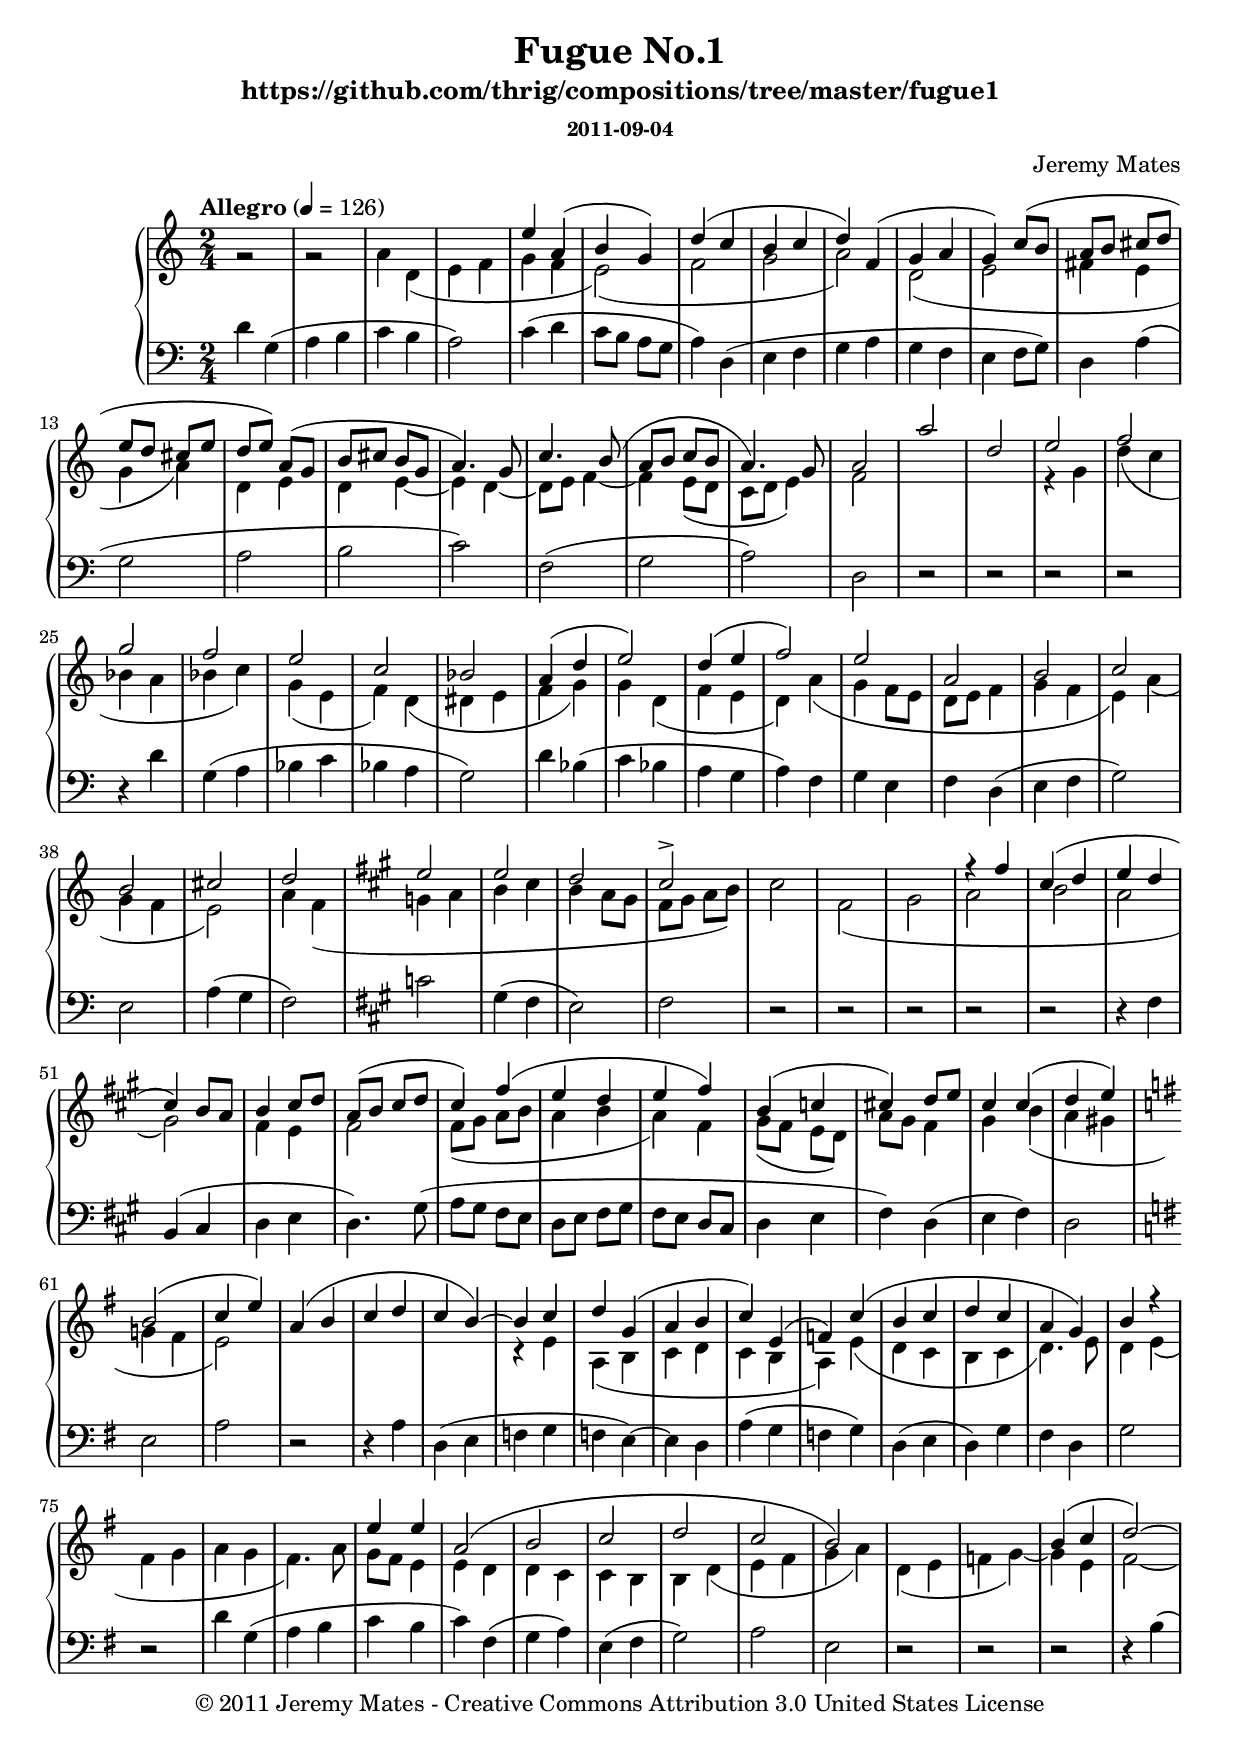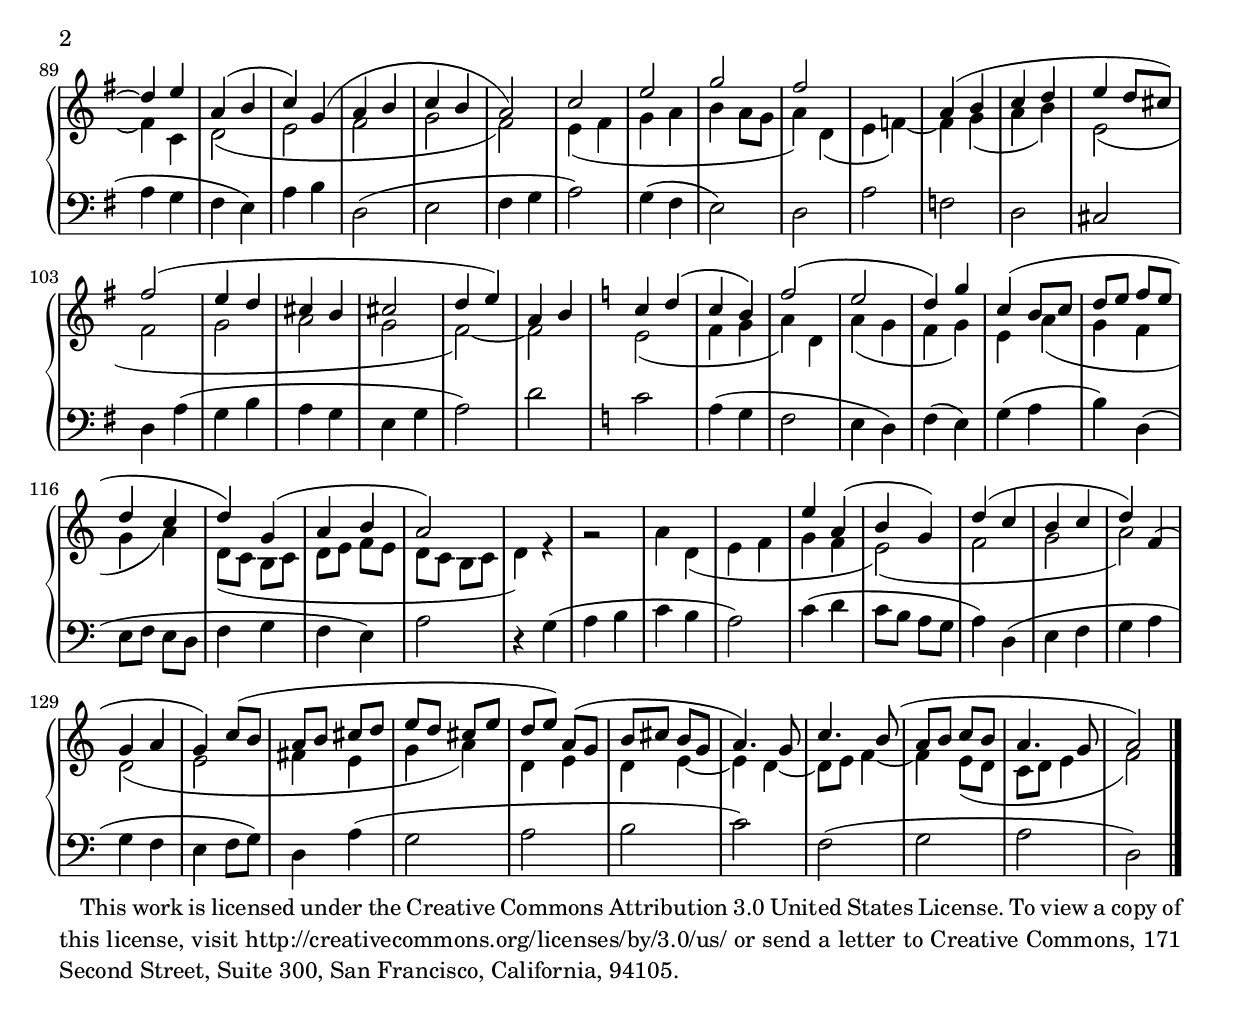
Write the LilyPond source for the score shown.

% LilyPond engraving system - http://www.lilypond.org/
%
% Fugue based on material from my invention no.1 plus study of
%
% http://www.amazon.com/Study-Fugue-Alfred-Mann/dp/0486254399
%
% and some time spent doing Counterpointer exercises:
%
% http://www.ars-nova.com/cp/
%
% MIDI playback assumes "Campbells Harpsichord tuned" SoundFont being used.

\version "2.14.0"

% http://www.mail-archive.com/lilypond-user@gnu.org/msg38823.html
\include "articulate.ly"

#(define-markup-list-command (paragraph layout props args) (markup-list?)
 (interpret-markup-list layout props
   (make-justified-lines-markup-list (cons (make-hspace-markup 2) args))))

\header {
  title = "Fugue No.1"
  subtitle = "https://github.com/thrig/compositions/tree/master/fugue1"
  subsubtitle = "2011-09-04"
  composer = "Jeremy Mates"
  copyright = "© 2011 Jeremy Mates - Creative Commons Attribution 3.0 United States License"
}

firstBitUpper = {
<< { \relative d'' {
  s2 |
  s2 |
  s2 |
  s2 |

  e4 a,( |
  b4 g) |
  d'4( c |
  b4 c |

  d4) f,( |
  g4 a |
  g4) c8( b |
  a8 b cis d |

  e8 d cis e |
  d8 e) a,( g |
  b8 cis b g |
  a4.) g8 |

  c4. b8( |
  a8 b c b |
  a4.) g8 |
  a2 |

} } \\ { \relative d' {

  g2\rest |  % otherwise rest placed in wacky position
  g2\rest |
  a4 d,( |
  e4 f |

  g4 f |
  e2)( |
  f2 |
  g2 |

  a2) |
  d,2( |
  e2 |
  fis4 e |

  g4 a) |
  d,4 e |
  d4 e~ |
  e4 d~ |

  d8 e f4~ |
  f4 e8( d |
  c8 d e4) |
  f2 |
} } >>
}

firstBitLower = \relative d' {
  d4 g,( |
  a4 b |
  c4 b |
  a2) |

  c4( d |
  c8 b a g |
  a4) d,( |
  e4 f |

  g4 a |
  g4 f |
  e4 f8 g) |
  d4 a'( |

  g2 |
  a2 |
  b2 |
  c2) |

  f,2( |
  g2 |
  a2) |
  d,2 |
}

secondBitUpper = {
<< { \relative a'' {
  a2 |
  d,2 |
  e2 |
  f2 |

  g2 |
  f2 |
  e2 |
  c2 |

  bes2 |
  a4( d |
  e2) |
  d4( e |

  f2) |
  e2 |
  a,2 |
  b2 |

  c2 |
  b2 |
  cis2 |
  d2 |

} } \\ { \relative d' {

  s2 |
  s2 |
  r4 g |
  d'4( c |

  bes4 a |
  bes4 c) |
  g4( e |
  f4) d( |

  dis4 e |
  f4 g) |
  g4 d( |
  f4 e |

  d4) a'4( |
  g4 f8 e |
  d8 e f4 |
  g4 f |

  e4) a( |
  g4 f |
  e2) |
  a4 f( |
} } >>
}

secondBitLower = \relative d' {
  r2 |
  r2 |
  r2 |
  r2 |

  r4 d |
  g,4( a |
  bes4 c |
  bes4 a |

  g2) |
  d'4 bes( |
  c4 bes |
  a4 g |

  a4) f |
  g4 e |
  f4 d( |
  e4 f |

  g2) |
  e2 |
  a4( g |
  f2) |
}

thirdBitUpper = {
  \key fis \minor

<< { \relative d'' {
  e2 |
  e2 |
  d2 |
  cis2-> |

  s2 |
  s2 |
  s2 |
  fis4\rest fis |

  cis4( d |
  e4 d |
  cis4) b8 a |
  b4 cis8 d |

  a8( b cis d |
  cis4) fis( |
  e4 d |
  e4 fis) |

  b,4( c |
  cis!4) d8 e |
  cis4 cis( |
  d4 e) |

} } \\ { \relative d' {
  g4 a |
  b4 cis |
  b4 a8 gis |
  fis8 gis a b) |

  cis2 |
  fis,2( |
  gis2 |
  a2 |

  b2 |
  a2 |
  gis2) |
  fis4 e |

  fis2 |
  fis8( gis a b |
  a4 b |
  a4) fis |

  gis8( fis e d) |
  a'8 gis fis4 |
  gis4 b4( |
  a4 gis! |

} } >>
}

thirdBitLower = \relative d' {
  \key fis \minor

  c2 |
  gis4( fis |
  e2) |
  fis2 |

  r2 |
  r2 |
  r2 |
  r2 |

  r2 |
  r4 fis4 |
  b,4( cis |
  d4 e |

  d4.) gis8( |
  a8 gis fis e |
  d8 e fis gis |
  fis8 e d cis |

  d4 e |
  fis4) d( |
  e4 fis) |
  d2 |
}

fourthBitUpper = {
  \key e \minor

<< { \relative d'' {
  b2( |
  c4 e4) |
  a,4( b |
  c4 d |

  c4 b~) |
  b4 c |
  d4 g,4( |
  a4 b |

  c4) e,( |
  f4) c'( |
  b c |
  d c |

  a4 g) |
  b4 r4 |
  s2 |
  s2 |

  s2 |
  e4 e |
  a,2( |
  b2 |

  c2 | 
  d2 | 
  c2 | 
  b2) |

} } \\ { \relative d' {
  g!4 fis |
  e2) |
  s2 |
  s2 |

  s2 |
  r4 e |
  a,4( b |
  c4 d |

  c4 b |
  a4) e'( |
  d4 c |
  b4 c |

  d4.) e8 |
  d4 e( |
  fis4 g |
  a4 g |

  fis4.) a8 |
  g8 fis e4 |
  e4 d |
  d4 c |

  c4 b |
  b4 d( |
  e4 fis |
  g4 a) |

} } >>
}

fourthBitLower = \relative d {
  \key e \minor

  e2 |
  a2 |
  r2 |
  r4 a |

  d,4( e |
  f4 g |
  f4 e~) |
  e4 d |

  a'4( g |
  f4 g) |
  d4( e |
  d4) g |

  fis4 d |
  g2 |
  r2 |
  d'4 g,( |

  a4 b |
  c4 b |
  c4) fis,( |
  g4 a) |

  e4( fis |
  g2) |
  a2 |
  e2 |
}

fifthBitUpper = {
<< { \relative d'' {
  s2 |
  s2 |
  b4( c |
  d2~)  |

  d4 e |
  a,4( b |
  c4) g( |
  a4 b |

  c4 b |
  a2) |
  c2 |
  e2 |

  g2 |
  fis2 |
  s2 |
  a,4( b |

  c d |
  e d8 cis) |
  fis2( |
  e4 d |

  cis4 b |
  cis2 |
  d4 e) |
  a,4 b |

} } \\ { \relative d' {
  d4( e  |
  f4 g~) |
  g4 e   |
  fis2~ |

  fis4 c |
  d2( |
  e2 |
  fis2 |

  g2 |
  fis2) |
  e4( fis |
  g4 a |

  b4 a8 g |
  a4) d,( |
  e4 f)~ |
  f4 g( |

  a4 b) |
  e,2( |
  fis2 |
  g2 |

  a2 |
  g2 |
  fis2)~ |
  fis2 |

} } >>
}

fifthBitLower = \relative d' {
  r2 |
  r2 |
  r2 |
  r4 b( |

  a4 g |
  fis4 e) | 
  a4 b | 
  d,2( | 

  e2 | 
  fis4 g | 
  a2) | 
  g4( fis | 

  e2) |
  d2 |
  a'2 |
  f2 |

  d2 |
  cis2 |
  d4 a'( |
  g4 b |

  a4 g |
  e4 g |
  a2) |
  d2 |
}

sixthBitUpper = {
  \key a \minor

<< { \relative d'' {
  c4 d( |
  c4 b) |
  f'2( |
  e2 |

  d4) g |
  c,4( b8 c |
  d8 e f e |
  d4 c4 |

  d4) g,( |
  a4 b |
  a2) |
  s2 |

  s2 |
  s2 |
  s2 |
  e'4 a,( |

  b4 g) |
  d'4( c |
  b4 c |
  d4) f,( |

  g4 a |
  g4) c8( b |
  a8 b cis d |
  e8 d cis e |

  d8 e) a,( g |
  b8 cis b g |
  a4.) g8 |
  c4. b8( |

  a8 b c b |
  a4. g8 |
  a2)

  \bar "|."

} } \\ { \relative d' {
  e2( |
  f4 g |
  a) d, |
  a'( g |

  f4 g) |
  e4 a( |
  g4 f |
  g4 a) |

  d,8( c b c |
  d8 e f e |
  d8 c b c |
  d4) r |

  g2\rest |
  a4 d,( |
  e4 f |
  g4 f |

  e2)( |
  f2 |
  g2 |
  a2) |

  d,2( |
  e2 |
  fis4 e |
  g4 a) |

  d,4 e |
  d4 e~ |
  e4 d~ |
  d8 e f4~ |

  f4 e8( d |
  c8 d e4 |
  f2)
  \bar "|."

} } >>
}

sixthBitLower = \relative d' {
  \key a \minor

  c2 |
  a4( g |
  f2 |
  e4 d) |

  f4( e) |
  g4( a |
  b4) d,( |
  e8 f e d |

  f4 g |
  f4 e) |
  a2 |
  r4 g( |

  a4 b |
  c4 b |
  a2) |
  c4( d |

  c8 b a g |
  a4) d,4( |
  e4 f |
  g4 a |

  g4 f |
  e4 f8 g) |
  d4 a'( |
  g2 |

  a2 |
  b2 |
  c2) |
  f,2( |

  g2 |
  a2 |
  d,2)
  \bar "|."
}

upper = {
  \clef treble
  \time 2/4
  \tempo "Allegro" 4=126

  \firstBitUpper
  \secondBitUpper
  \thirdBitUpper
  \fourthBitUpper
  \fifthBitUpper
  \sixthBitUpper
}

lower = {
  \clef bass

  \firstBitLower
  \secondBitLower
  \thirdBitLower
  \fourthBitLower
  \fifthBitLower
  \sixthBitLower
}

theMusic = {
  \new PianoStaff <<
    \set PianoStaff.midiInstrument = #"glockenspiel"
    \new Staff = "upper" \upper
    \new Staff = "lower" \lower
  >>
}

\book {
  \paper {
   % #(set-paper-size "arch a")
  }
\score {
  \theMusic
  \layout { }
}
\score {
  \unfoldRepeats \articulate {
    % otherwise synth only gets one voice
    \set Score.midiChannelMapping = #'instrument
    \theMusic
  }
  \midi { }
}
  \markuplines { \paragraph {
This work is licensed under the Creative Commons Attribution 3.0 United
States License. To view a copy of this license, visit
http://creativecommons.org/licenses/by/3.0/us/ or send a letter to
Creative Commons, 171 Second Street, Suite 300, San Francisco,
California, 94105.
} }
}
